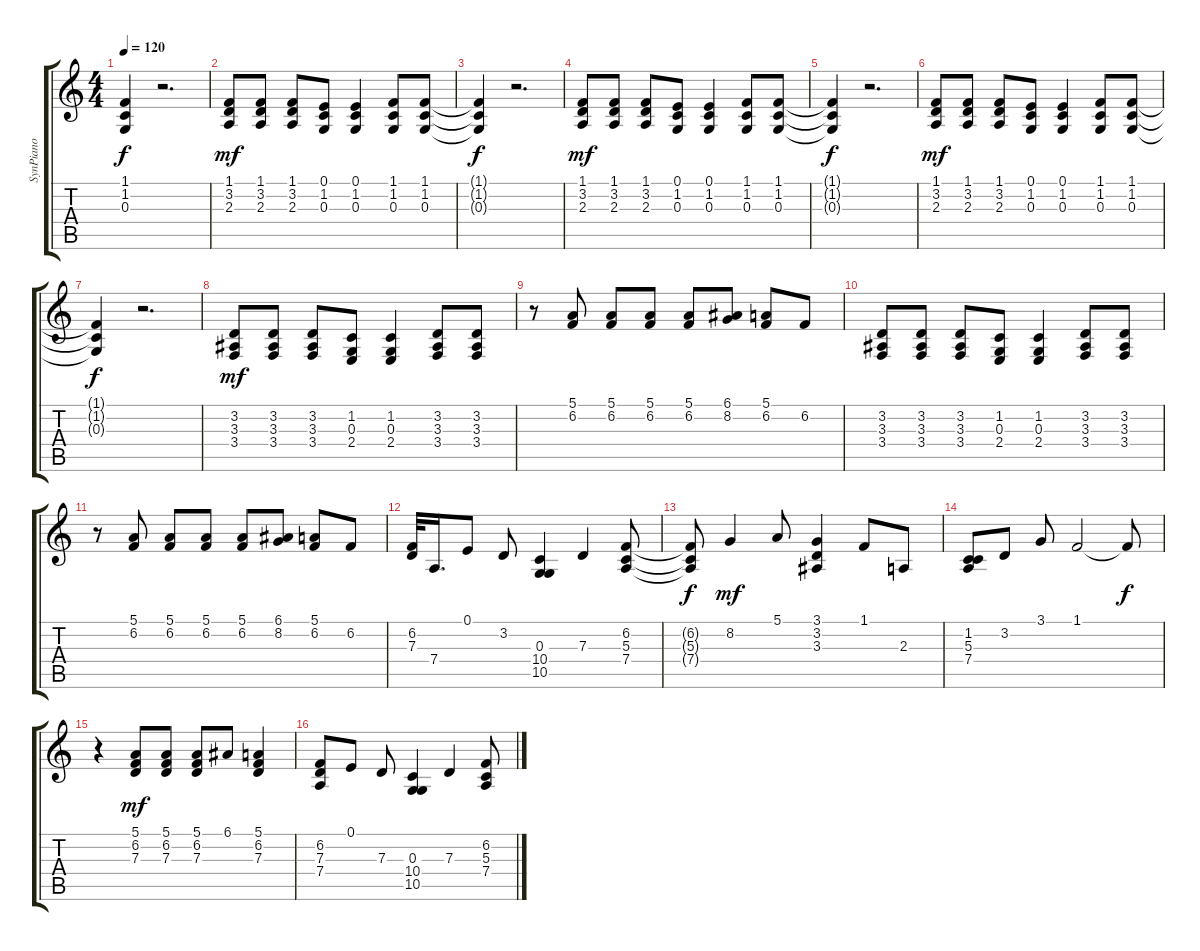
\track ("SynPiano" "SynPiano") {solo instrument brightacousticpiano}
\staff {score tabs}
\tuning (E4 B3 G3 D3 A2 E2) {hide}
\ts (4 4)
\tempo 120
\clef g2
\ks c
(1.1{t} 1.2{t} 0.3{t}).4{dy f} r.2{d} |
(1.1 3.2 2.3).8{dy mf} (1.1 3.2 2.3).8 (1.1 3.2 2.3).8 (0.1 1.2 0.3).8 (0.1 1.2 0.3).4 (1.1 1.2 0.3).8 (1.1 1.2 0.3).8 |
(1.1{t} 1.2{t} 0.3{t}).4{dy f} r.2{d} |
(1.1 3.2 2.3).8{dy mf} (1.1 3.2 2.3).8 (1.1 3.2 2.3).8 (0.1 1.2 0.3).8 (0.1 1.2 0.3).4 (1.1 1.2 0.3).8 (1.1 1.2 0.3).8 |
(1.1{t} 1.2{t} 0.3{t}).4{dy f} r.2{d} |
(1.1 3.2 2.3).8{dy mf} (1.1 3.2 2.3).8 (1.1 3.2 2.3).8 (0.1 1.2 0.3).8 (0.1 1.2 0.3).4 (1.1 1.2 0.3).8 (1.1 1.2 0.3).8 |
(1.1{t} 1.2{t} 0.3{t}).4{dy f} r.2{d} |
(3.2 3.3 3.4).8{dy mf} (3.2 3.3 3.4).8 (3.2 3.3 3.4).8 (1.2 0.3 2.4).8 (1.2 0.3 2.4).4 (3.2 3.3 3.4).8 (3.2 3.3 3.4).8 |
r.8 (5.1 6.2).8 (5.1 6.2).8 (5.1 6.2).8 (5.1 6.2).8 (6.1 8.2).8 (5.1 6.2).8 6.2.8 |
(3.2 3.3 3.4).8 (3.2 3.3 3.4).8 (3.2 3.3 3.4).8 (1.2 0.3 2.4).8 (1.2 0.3 2.4).4 (3.2 3.3 3.4).8 (3.2 3.3 3.4).8 |
r.8 (5.1 6.2).8 (5.1 6.2).8 (5.1 6.2).8 (5.1 6.2).8 (6.1 8.2).8 (5.1 6.2).8 6.2.8 |
(6.2 7.3).32 7.4.16{d} 0.1.8 3.2.8 (0.3 10.4 10.5).4 7.3.4 (6.2 5.3 7.4).8 |
(6.2{t} 5.3{t} 7.4{t}).8{dy f} 8.2.4{dy mf} 5.1.8 (3.1 3.2 3.3).4 1.1.8 2.3.8 |
(1.2 5.3 7.4).8 3.2.8 3.1.8 1.1.2 1.1{t}.8{dy f} |
r.4 (5.1 6.2 7.3).8{dy mf} (5.1 6.2 7.3).8 (5.1 6.2 7.3).8 6.1.8 (5.1 6.2 7.3).4 |
(6.2 7.3 7.4).8 0.1.8 7.3.8 (0.3 10.4 10.5).4 7.3.4 (6.2 5.3 7.4).8
